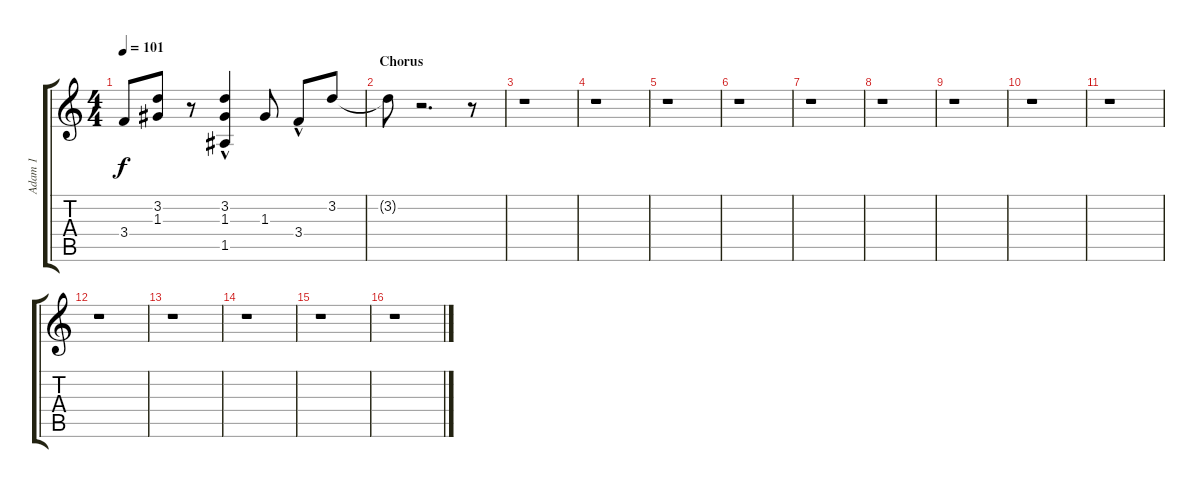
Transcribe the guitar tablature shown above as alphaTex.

\track ("Adam 1" "Adam 1") {instrument electricguitarclean}
\staff {score tabs}
\tuning (E4 B3 G3 D3 A2 E2) {hide}
\ts (4 4)
\tempo 101
\clef g2
\ks c
3.4.8{dy f} (3.2 1.3).8 r.8 (3.2 1.3 1.5{hac}).4 1.3.8 3.4{hac}.8 3.2.8 |
\section ("" "Chorus")
3.2{t}.8 r.2{d} r.8 |
r.1 |
r.1 |
r.1 |
r.1 |
r.1 |
r.1 |
r.1 |
r.1 |
r.1 |
r.1 |
r.1 |
r.1 |
r.1 |
r.1
